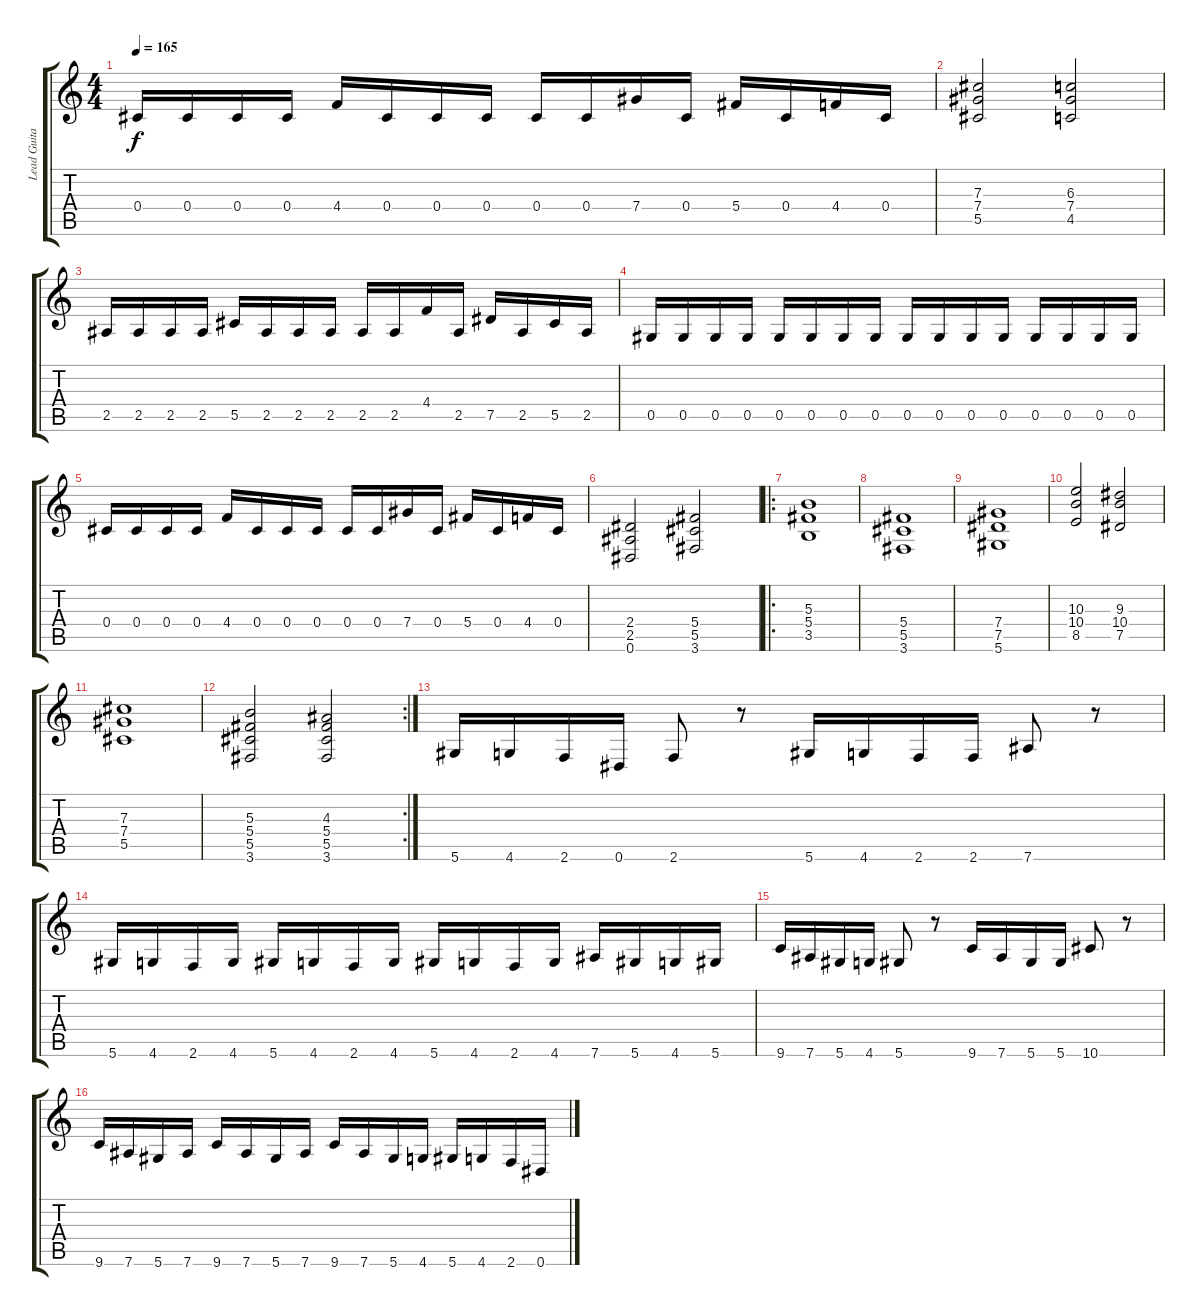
\track ("Lead Guitar" "Lead Guita") {instrument distortionguitar}
\staff {score tabs}
\tuning (Eb4 Bb3 Gb3 Db3 Ab2 Eb2) {hide}
\ts (4 4)
\tempo 165
\clef g2
\ks c
0.4.16{dy f} 0.4.16 0.4.16 0.4.16 4.4.16 0.4.16 0.4.16 0.4.16 0.4.16 0.4.16 7.4.16 0.4.16 5.4.16 0.4.16 4.4.16 0.4.16 |
(7.3 7.4 5.5).2 (6.3 7.4 4.5).2 |
2.5.16 2.5.16 2.5.16 2.5.16 5.5.16 2.5.16 2.5.16 2.5.16 2.5.16 2.5.16 4.4.16 2.5.16 7.5.16 2.5.16 5.5.16 2.5.16 |
0.5.16 0.5.16 0.5.16 0.5.16 0.5.16 0.5.16 0.5.16 0.5.16 0.5.16 0.5.16 0.5.16 0.5.16 0.5.16 0.5.16 0.5.16 0.5.16 |
0.4.16 0.4.16 0.4.16 0.4.16 4.4.16 0.4.16 0.4.16 0.4.16 0.4.16 0.4.16 7.4.16 0.4.16 5.4.16 0.4.16 4.4.16 0.4.16 |
(2.4 2.5 0.6).2 (5.4 5.5 3.6).2 |
\ro
(5.3 5.4 3.5).1 |
(5.4 5.5 3.6).1 |
(7.4 7.5 5.6).1 |
(10.3 10.4 8.5).2 (9.3 10.4 7.5).2 |
(7.3 7.4 5.5).1 |
\rc 2
(5.3 5.4 5.5 3.6).2 (4.3 5.4 5.5 3.6).2 |
5.6.16 4.6.16 2.6.16 0.6.16 2.6.8 r.8 5.6.16 4.6.16 2.6.16 2.6.16 7.6.8 r.8 |
5.6.16 4.6.16 2.6.16 4.6.16 5.6.16 4.6.16 2.6.16 4.6.16 5.6.16 4.6.16 2.6.16 4.6.16 7.6.16 5.6.16 4.6.16 5.6.16 |
9.6.16 7.6.16 5.6.16 4.6.16 5.6.8 r.8 9.6.16 7.6.16 5.6.16 5.6.16 10.6.8 r.8 |
9.6.16 7.6.16 5.6.16 7.6.16 9.6.16 7.6.16 5.6.16 7.6.16 9.6.16 7.6.16 5.6.16 4.6.16 5.6.16 4.6.16 2.6.16 0.6.16
